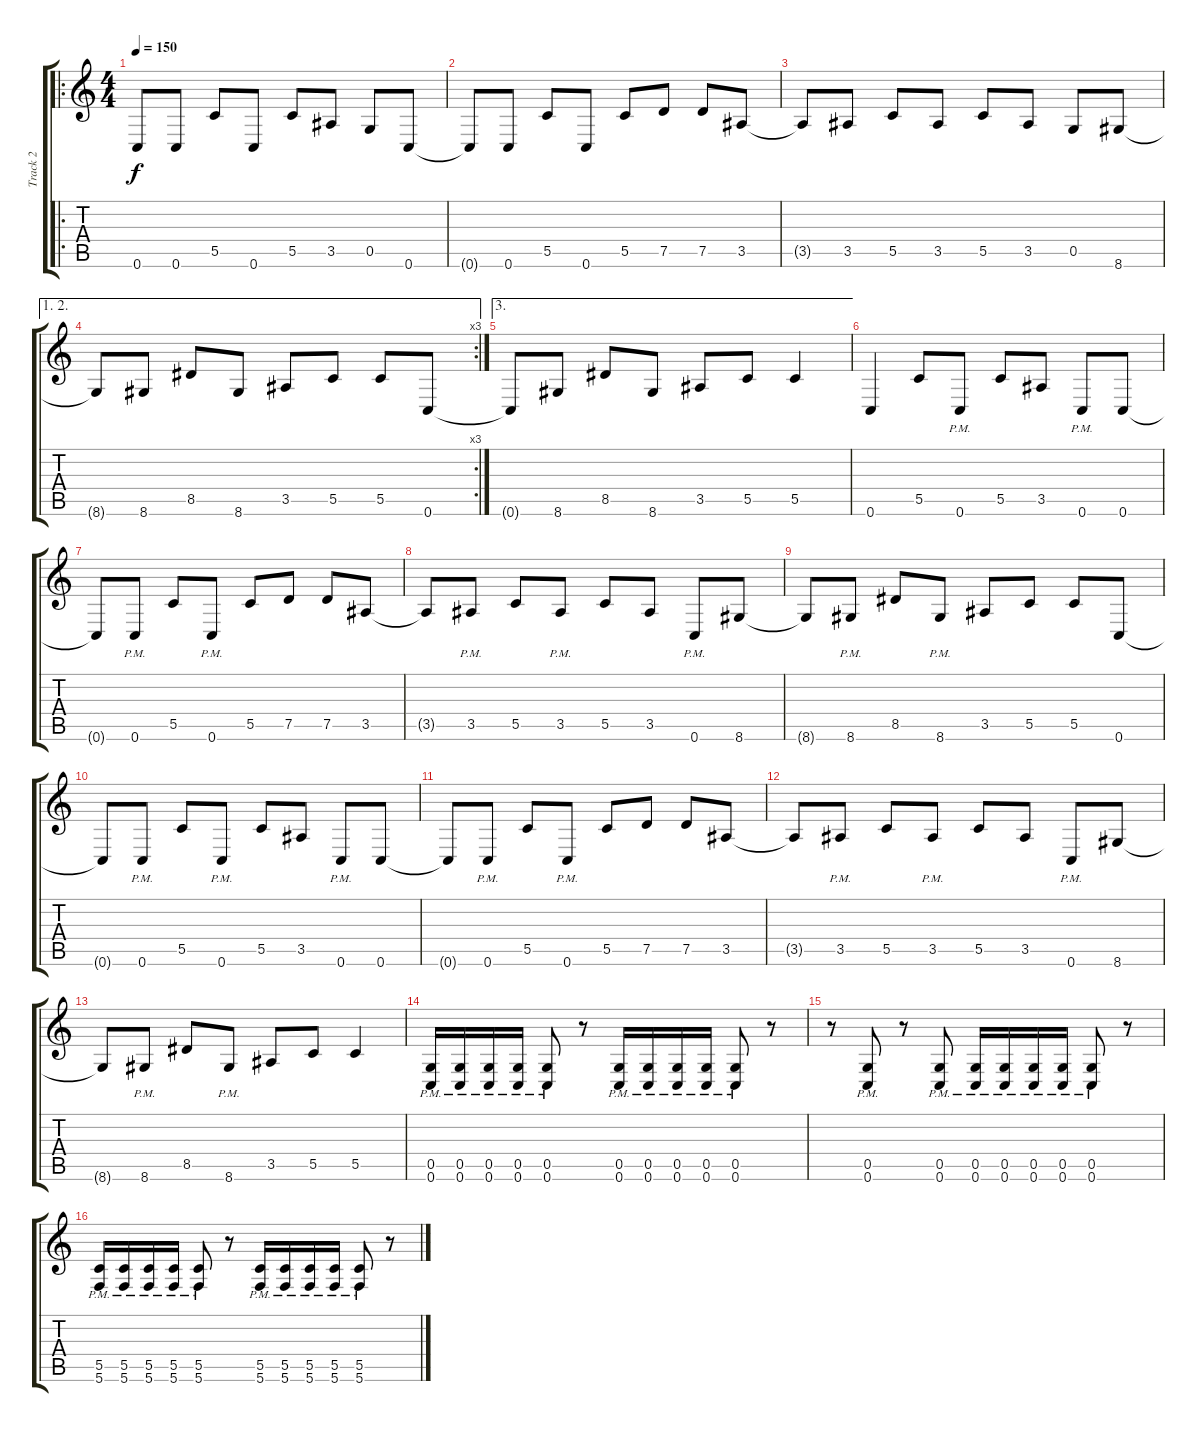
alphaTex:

\track ("Track 2" "Track 2") {instrument overdrivenguitar}
\staff {score tabs}
\tuning (D4 A3 F3 C3 G2 C2) {hide}
\ro
\ts (4 4)
\tempo 150
\clef g2
\ks c
0.6{t}.8{dy f} 0.6.8 5.5.8 0.6.8 5.5.8 3.5.8 0.5.8 0.6.8 |
0.6{t}.8 0.6.8 5.5.8 0.6.8 5.5.8 7.5.8 7.5.8 3.5.8 |
3.5{t}.8 3.5.8 5.5.8 3.5.8 5.5.8 3.5.8 0.5.8 8.6.8 |
\ae (1 2)
\rc 3
8.6{t}.8 8.6.8 8.5.8 8.6.8 3.5.8 5.5.8 5.5.8 0.6.8 |
\ae 3
0.6{t}.8 8.6.8 8.5.8 8.6.8 3.5.8 5.5.8 5.5.4 |
0.6.4 5.5.8 0.6{pm}.8 5.5.8 3.5.8 0.6{pm}.8 0.6.8 |
0.6{t}.8 0.6{pm}.8 5.5.8 0.6{pm}.8 5.5.8 7.5.8 7.5.8 3.5.8 |
3.5{t}.8 3.5{pm}.8 5.5.8 3.5{pm}.8 5.5.8 3.5.8 0.6{pm}.8 8.6.8 |
8.6{t}.8 8.6{pm}.8 8.5.8 8.6{pm}.8 3.5.8 5.5.8 5.5.8 0.6.8 |
0.6{t}.8 0.6{pm}.8 5.5.8 0.6{pm}.8 5.5.8 3.5.8 0.6{pm}.8 0.6.8 |
0.6{t}.8 0.6{pm}.8 5.5.8 0.6{pm}.8 5.5.8 7.5.8 7.5.8 3.5.8 |
3.5{t}.8 3.5{pm}.8 5.5.8 3.5{pm}.8 5.5.8 3.5.8 0.6{pm}.8 8.6.8 |
8.6{t}.8 8.6{pm}.8 8.5.8 8.6{pm}.8 3.5.8 5.5.8 5.5.4 |
(0.5{pm} 0.6{pm}).16 (0.5{pm} 0.6{pm}).16 (0.5{pm} 0.6{pm}).16 (0.5{pm} 0.6{pm}).16 (0.5{pm} 0.6{pm}).8 r.8 (0.5{pm} 0.6{pm}).16 (0.5{pm} 0.6{pm}).16 (0.5{pm} 0.6{pm}).16 (0.5{pm} 0.6{pm}).16 (0.5{pm} 0.6{pm}).8 r.8 |
r.8 (0.5{pm} 0.6{pm}).8 r.8 (0.5{pm} 0.6{pm}).8 (0.5{pm} 0.6{pm}).16 (0.5{pm} 0.6{pm}).16 (0.5{pm} 0.6{pm}).16 (0.5{pm} 0.6{pm}).16 (0.5{pm} 0.6{pm}).8 r.8 |
(5.5{pm} 5.6{pm}).16 (5.5{pm} 5.6{pm}).16 (5.5{pm} 5.6{pm}).16 (5.5{pm} 5.6{pm}).16 (5.5{pm} 5.6{pm}).8 r.8 (5.5{pm} 5.6{pm}).16 (5.5{pm} 5.6{pm}).16 (5.5{pm} 5.6{pm}).16 (5.5{pm} 5.6{pm}).16 (5.5{pm} 5.6{pm}).8 r.8
